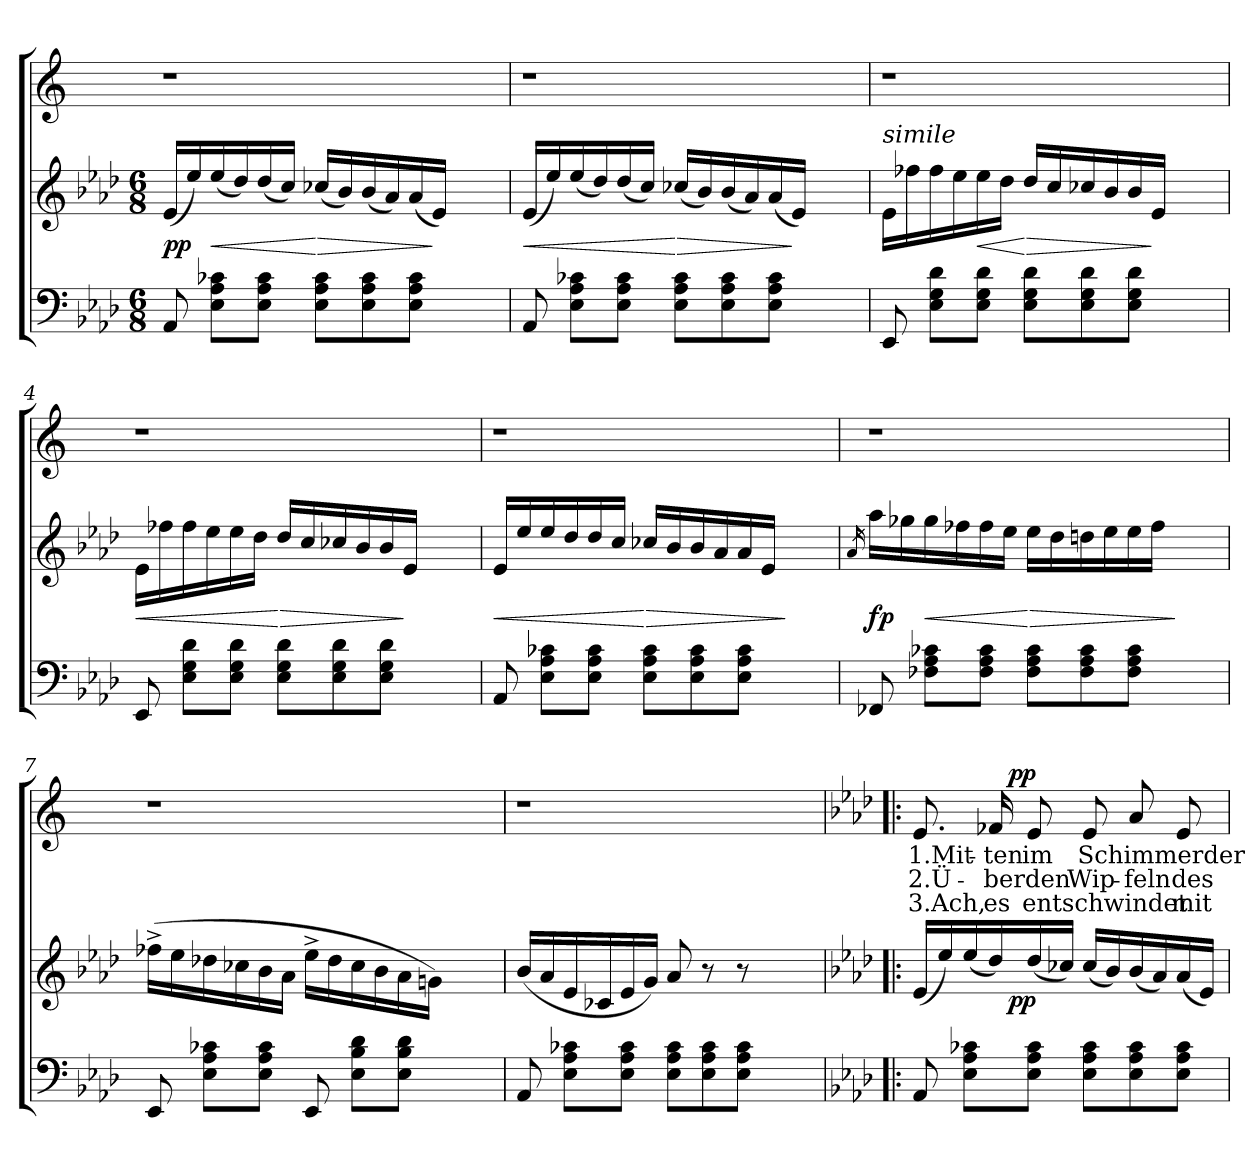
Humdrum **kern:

**kern	**kern	**dynam	**kern	**text	**text	**text	**dynam
*part3	*part2	*part2	*part1	*part1	*part1	*part1	*part1
*staff3	*staff2	*staff2	*staff1	*staff1	*staff1	*staff1	*staff1
*clefF4	*clefG2	*	*clefG2	*	*	*	*
*k[b-e-a-d-]	*k[b-e-a-d-]	*	*k[]	*	*	*	*
*A-:	*A-:	*	*C:	*	*	*	*
*M6/8	*M6/8	*	*	*	*	*	*
=1	=1	=1	=1	=1	=1	=1	=1
!	!	!LO:DY:b	!	!	!	!	!
8AA-/	(<16e-/LL	pp	1r	.	.	.	.
.	16ee-/)	.	.	.	.	.	.
!	!	!LO:HP:b	!	!	!	!	!
8E-\ 8A-\ 8c-X\L	(<16ee-/	<	.	.	.	.	.
.	16dd-/)	.	.	.	.	.	.
8E-\ 8A-\ 8c-\J	(<16dd-/	.	.	.	.	.	.
.	16cc/JJ)	.	.	.	.	.	.
!	!	!LO:HP:n=1:b	!	!	!	!	!
8E-\ 8A-\ 8c-\L	(<16cc-X/LL	[ >	.	.	.	.	.
.	16b-/)	.	.	.	.	.	.
8E-\ 8A-\ 8c-\	(<16b-/	.	.	.	.	.	.
.	16a-/)	.	.	.	.	.	.
8E-\ 8A-\ 8c-\J	(<16a-/	.	.	.	.	.	.
.	16e-/JJ)	]	.	.	.	.	.
4ryy	4ryy	.	.	.	.	.	.
=2	=2	=2	=2	=2	=2	=2	=2
!	!	!LO:HP:b	!	!	!	!	!
8AA-/	(<16e-/LL	<	1r	.	.	.	.
.	16ee-/)	.	.	.	.	.	.
8E-\ 8A-\ 8c-X\L	(<16ee-/	.	.	.	.	.	.
.	16dd-/)	.	.	.	.	.	.
8E-\ 8A-\ 8c-\J	(<16dd-/	.	.	.	.	.	.
.	16cc/JJ)	.	.	.	.	.	.
!	!	!LO:HP:n=1:b	!	!	!	!	!
8E-\ 8A-\ 8c-\L	(<16cc-X/LL	[ >	.	.	.	.	.
.	16b-/)	.	.	.	.	.	.
8E-\ 8A-\ 8c-\	(<16b-/	.	.	.	.	.	.
.	16a-/)	.	.	.	.	.	.
8E-\ 8A-\ 8c-\J	(<16a-/	.	.	.	.	.	.
.	16e-/JJ)	]	.	.	.	.	.
4ryy	4ryy	.	.	.	.	.	.
!!LO:LB:g=z
=3	=3	=3	=3	=3	=3	=3	=3
!	!LO:TX:a:i:t=simile	!	!	!	!	!	!
8EE-/	16e-\LL	.	1r	.	.	.	.
.	16ff-X\	.	.	.	.	.	.
8E-\ 8G\ 8d-\L	16ff-\	.	.	.	.	.	.
.	16ee-\	.	.	.	.	.	.
!	!	!LO:HP:b	!	!	!	!	!
8E-\ 8G\ 8d-\J	16ee-\	<	.	.	.	.	.
.	16dd-\JJ	.	.	.	.	.	.
!	!	!LO:HP:n=1:b	!	!	!	!	!
8E-\ 8G\ 8d-\L	16dd-/LL	[ >	.	.	.	.	.
.	16cc/	.	.	.	.	.	.
8E-\ 8G\ 8d-\	16cc-X/	.	.	.	.	.	.
.	16b-/	.	.	.	.	.	.
8E-\ 8G\ 8d-\J	16b-/	.	.	.	.	.	.
.	16e-/JJ	]	.	.	.	.	.
4ryy	4ryy	.	.	.	.	.	.
=4	=4	=4	=4	=4	=4	=4	=4
!	!	!LO:HP:b	!	!	!	!	!
8EE-/	16e-\LL	<	1r	.	.	.	.
.	16ff-X\	.	.	.	.	.	.
8E-\ 8G\ 8d-\L	16ff-\	.	.	.	.	.	.
.	16ee-\	.	.	.	.	.	.
8E-\ 8G\ 8d-\J	16ee-\	.	.	.	.	.	.
.	16dd-\JJ	.	.	.	.	.	.
!	!	!LO:HP:n=1:b	!	!	!	!	!
8E-\ 8G\ 8d-\L	16dd-/LL	[ >	.	.	.	.	.
.	16cc/	.	.	.	.	.	.
8E-\ 8G\ 8d-\	16cc-X/	.	.	.	.	.	.
.	16b-/	.	.	.	.	.	.
8E-\ 8G\ 8d-\J	16b-/	.	.	.	.	.	.
.	16e-/JJ	]	.	.	.	.	.
4ryy	4ryy	.	.	.	.	.	.
=5	=5	=5	=5	=5	=5	=5	=5
!	!	!LO:HP:b	!	!	!	!	!
8AA-/	16e-/LL	<	1r	.	.	.	.
.	16ee-/	.	.	.	.	.	.
8E-\ 8A-\ 8c-X\L	16ee-/	.	.	.	.	.	.
.	16dd-/	.	.	.	.	.	.
8E-\ 8A-\ 8c-\J	16dd-/	.	.	.	.	.	.
.	16cc/JJ	.	.	.	.	.	.
!	!	!LO:HP:n=1:b	!	!	!	!	!
8E-\ 8A-\ 8c-\L	16cc-X/LL	[ >	.	.	.	.	.
.	16b-/	.	.	.	.	.	.
8E-\ 8A-\ 8c-\	16b-/	.	.	.	.	.	.
.	16a-/	.	.	.	.	.	.
8E-\ 8A-\ 8c-\J	16a-/	.	.	.	.	.	.
.	16e-/JJ	.	.	.	.	.	.
4ryy	4ryy	]	.	.	.	.	.
!!LO:LB:g=z
=6	=6	=6	=6	=6	=6	=6	=6
.	16qa-/	.	.	.	.	.	.
!	!	!LO:DY:b	!	!	!	!	!
8FF-X/	16aa-\LL	fp	1r	.	.	.	.
.	16gg-X\	.	.	.	.	.	.
!	!	!LO:HP:b	!	!	!	!	!
8F-X\ 8A-\ 8c-X\L	16gg-\	<	.	.	.	.	.
.	16ff-X\	.	.	.	.	.	.
8F-\ 8A-\ 8c-\J	16ff-\	.	.	.	.	.	.
.	16ee-\JJ	.	.	.	.	.	.
!	!	!LO:HP:n=1:b	!	!	!	!	!
8F-\ 8A-\ 8c-\L	16ee-\LL	[ >	.	.	.	.	.
.	16dd-\	.	.	.	.	.	.
8F-\ 8A-\ 8c-\	16ddn\	.	.	.	.	.	.
.	16ee-\	.	.	.	.	.	.
8F-\ 8A-\ 8c-\J	16ee-\	.	.	.	.	.	.
.	16ff-\JJ	.	.	.	.	.	.
4ryy	4ryy	]	.	.	.	.	.
=7	=7	=7	=7	=7	=7	=7	=7
8EE-/	(>16ff-X^>\LL	.	1r	.	.	.	.
.	16ee-\	.	.	.	.	.	.
8E-\ 8A-\ 8c-X\L	16dd-X\	.	.	.	.	.	.
.	16cc-X\	.	.	.	.	.	.
8E-\ 8A-\ 8c-\J	16b-\	.	.	.	.	.	.
.	16a-\JJ	.	.	.	.	.	.
8EE-/	16ee-^>\LL	.	.	.	.	.	.
.	16dd-\	.	.	.	.	.	.
8E-\ 8B-\ 8d-\L	16cc-\	.	.	.	.	.	.
.	16b-\	.	.	.	.	.	.
8E-\ 8B-\ 8d-\J	16a-\	.	.	.	.	.	.
.	16gn\JJ)	.	.	.	.	.	.
4ryy	4ryy	.	.	.	.	.	.
=8	=8	=8	=8	=8	=8	=8	=8
8AA-/	(<16b-/LL	.	1r	.	.	.	.
.	16a-/	.	.	.	.	.	.
8E-\ 8A-\ 8c-X\L	16e-/	.	.	.	.	.	.
.	16c-X/	.	.	.	.	.	.
8E-\ 8A-\ 8c-\J	16e-/	.	.	.	.	.	.
.	16g/JJ)	.	.	.	.	.	.
8E-\ 8A-\ 8c-\L	8a-/	.	.	.	.	.	.
8E-\ 8A-\ 8c-\	8r	.	.	.	.	.	.
8E-\ 8A-\ 8c-\J	8r	.	.	.	.	.	.
4ryy	4ryy	.	.	.	.	.	.
!!LO:LB:g=z
=9!|:	=9!|:	=9!|:	=9!|:	=9!|:	=9!|:	=9!|:	=9!|:
*	*	*	*k[b-e-a-d-]	*	*	*	*
*	*	*	*A-:	*	*	*	*
!	!	!	!	!LO:LY:b:rj	!LO:LY:b:rj	!LO:LY:b:rj	!
*	*^	*	*^	*	*	*	*
8AA-/	(<16e-/LL	8..ryy	.	8.e-/	8..ryy	1.Mit-	2.Ü-	3.Ach,	.
.	16ee-/)	.	.	.	.	.	.	.	.
8E-\ 8A-\ 8c-X\L	(<16ee-/	.	.	.	.	.	.	.	.
!	!	!	!	!	!	!LO:LY:b	!LO:LY:b	!LO:LY:b	!
.	16dd-/)	.	.	16f-X/	.	-ten	-berden	es	.
!	!	!	!LO:DY:b	!	!	!	!	!	!LO:DY:a
.	.	2ryy	pp	.	2ryy	.	.	.	pp
!	!	!	!	!	!	!LO:LY:b	!	!LO:LY:b	!
8E-\ 8A-\ 8c-\J	(<16dd-/	.	.	8e-/	.	im	.	entschwindet	.
.	16cc-X/JJ)	.	.	.	.	.	.	.	.
!	!	!	!	!	!	!LO:LY:b	!LO:LY:b	!	!
8E-\ 8A-\ 8c-\L	(<16cc-/LL	.	.	8e-/	.	Schimmerder	Wip-	.	.
.	16b-/)	.	.	.	.	.	.	.	.
!	!	!	!	!	!	!	!LO:LY:b	!	!
8E-\ 8A-\ 8c-\	(<16b-/	.	.	8a-/	.	.	-feln	.	.
.	16a-/)	.	.	.	.	.	.	.	.
!	!	!	!	!	!	!	!LO:LY:b	!LO:LY:b	!
8E-\ 8A-\ 8c-\J	(<16a-/	.	.	8e-/	.	.	des	mit	.
.	16e-/JJ)	.	.	.	.	.	.	.	.
.	.	32ryy	.	.	32ryy	.	.	.	.
*	*v	*v	*	*	*	*	*	*	*
*	*	*	*v	*v	*	*	*	*
=	=	=	=	=	=	=	=
*-	*-	*-	*-	*-	*-	*-	*-
